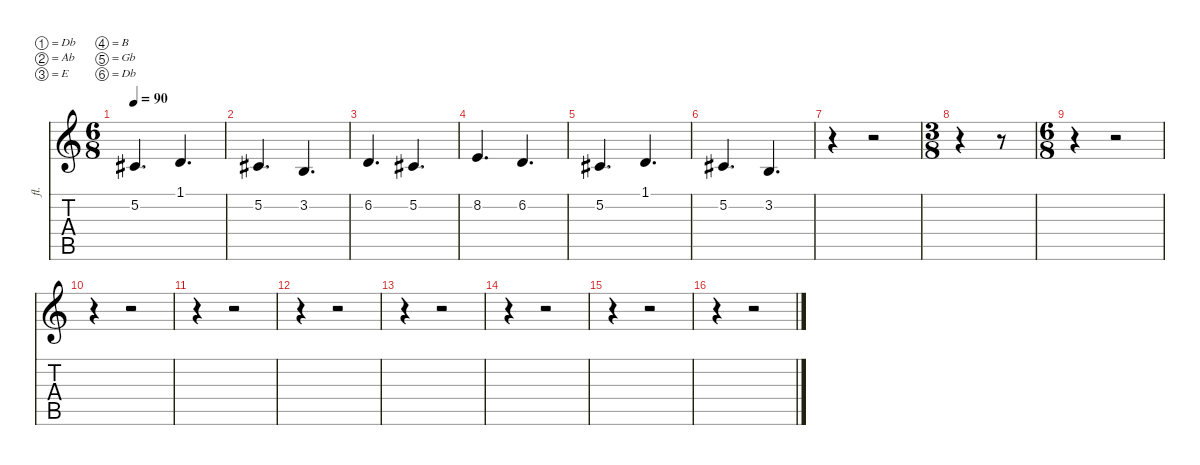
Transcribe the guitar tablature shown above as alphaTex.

\defaultSystemsLayout 4
\hideDynamics
\bracketExtendMode nobrackets
\otherSystemsTrackNameOrientation horizontal
\track ("Troy Donockley" "fl.") {instrument ocarina}
\staff {score tabs}
\tuning (Db4 Ab3 E3 B2 Gb2 Db2)
\ts (6 8)
\tempo 90
\clef g2
\ks c
5.2{acc #}.4{d dy f} 1.1.4{d} |
5.2{acc #}.4{d} 3.2.4{d} |
6.2.4{d} 5.2{acc #}.4{d} |
8.2.4{d} 6.2.4{d} |
5.2{acc #}.4{d} 1.1.4{d} |
5.2{acc #}.4{d} 3.2.4{d} |
r.4 r.2 |
\ts (3 8)
\beaming (8 3)
r.4 r.8 |
\ts (6 8)
\beaming (8 3 3)
r.4 r.2 |
r.4 r.2 |
r.4 r.2 |
r.4 r.2 |
r.4 r.2 |
r.4 r.2 |
r.4 r.2 |
r.4 r.2
